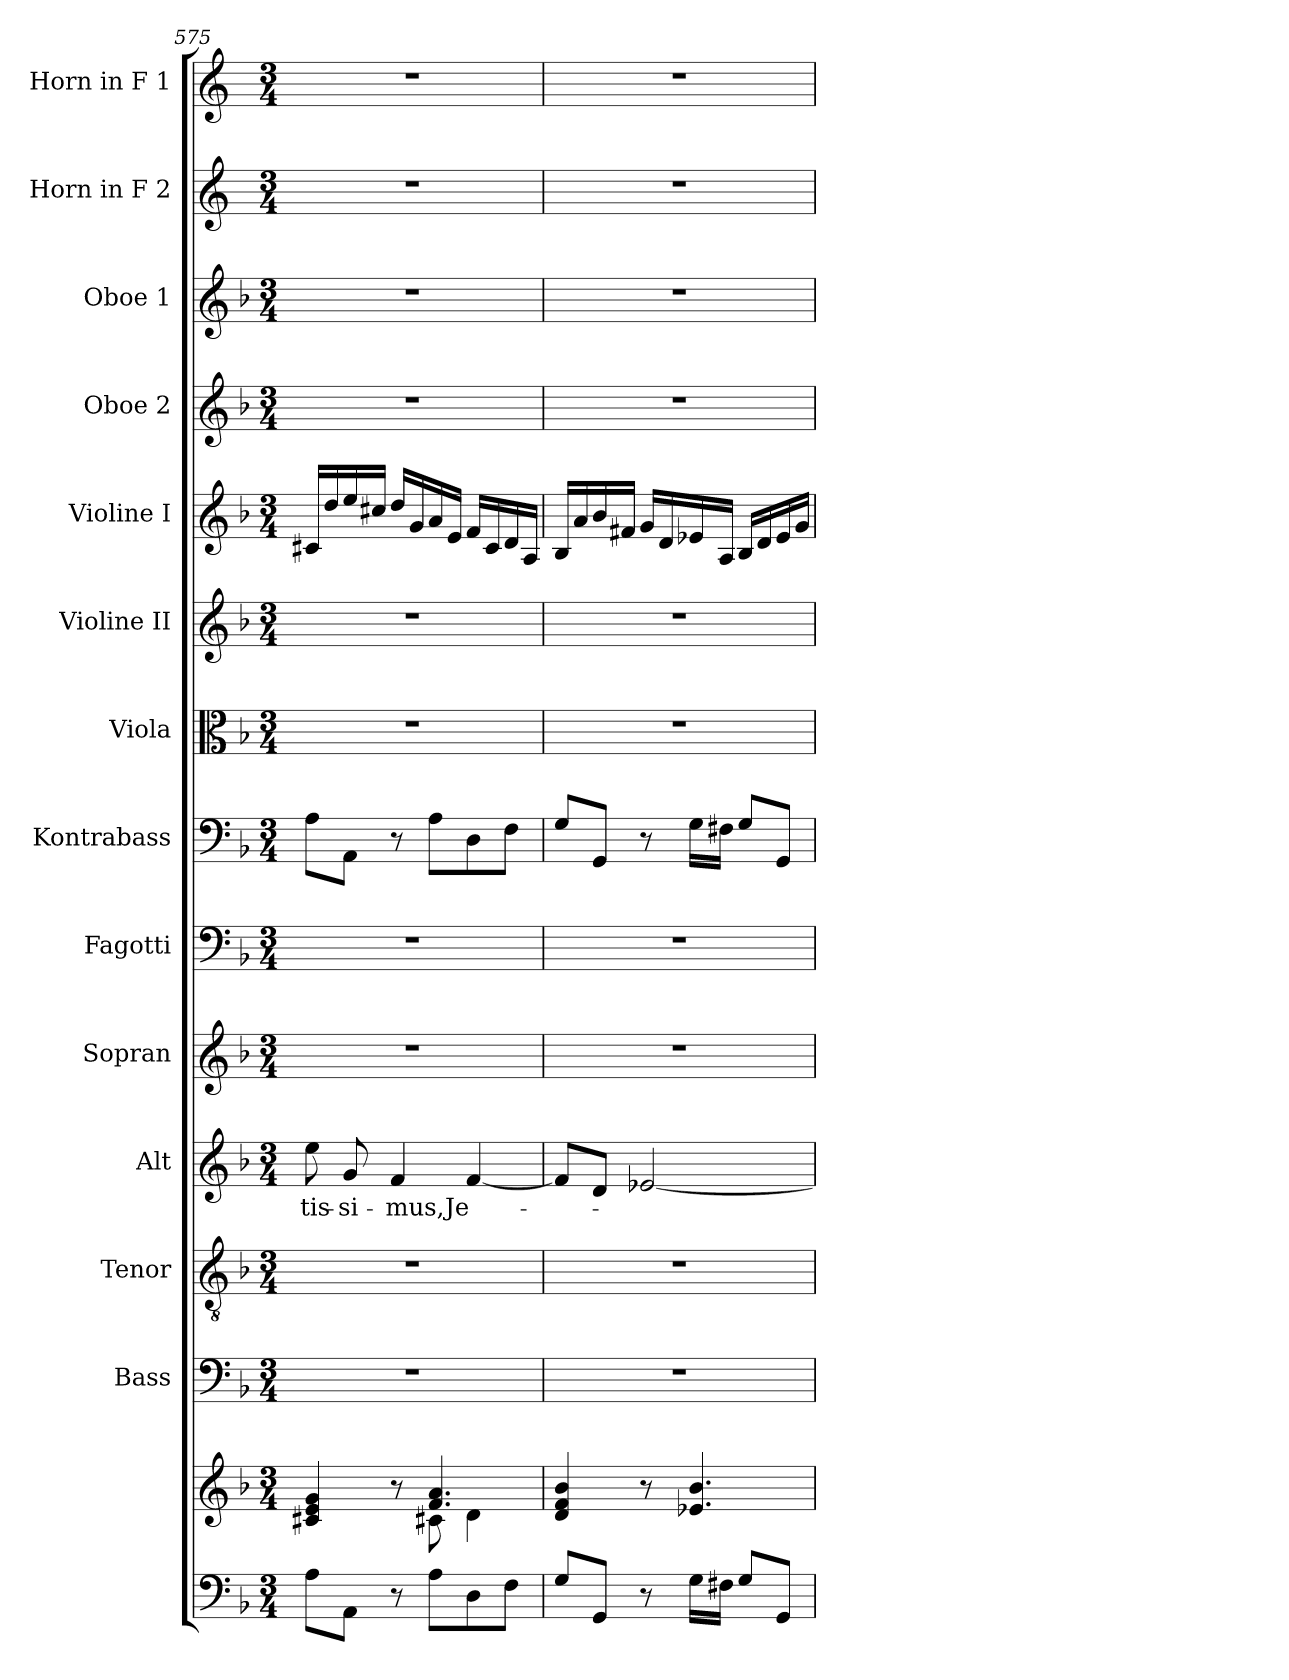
**kern	**kern	**kern	**kern	**kern	**text	**kern	**kern	**kern	**kern	**kern	**kern	**kern	**kern	**kern	**kern
*part14	*part14	*part13	*part12	*part11	*part11	*part10	*part9	*part8	*part7	*part6	*part5	*part4	*part3	*part2	*part1
*staff15	*staff14	*staff13	*staff12	*staff11	*staff11	*staff10	*staff9	*staff8	*staff7	*staff6	*staff5	*staff4	*staff3	*staff2	*staff1
*	*	*I"Bass	*I"Tenor	*I"Alt	*	*I"Sopran	*I"Fagotti	*I"Kontrabass	*I"Viola	*I"Violine II	*I"Violine I	*I"Oboe 2	*I"Oboe 1	*I"Horn in F 2	*I"Horn in F 1
*	*	*I'B.	*I'T.	*I'A.	*	*I'S.	*I'Fg.	*I'Kb.	*I'Vla.	*I'Vl. II	*I'Vl. I	*I'Ob. 2	*I'Ob. 1	*	*
*clefF4	*clefG2	*clefF4	*clefGv2	*clefG2	*	*clefG2	*clefF4	*clefF4	*clefC3	*clefG2	*clefG2	*clefG2	*clefG2	*clefG2	*clefG2
*	*	*	*	*	*	*	*	*ITrd7c12	*	*	*	*	*	*ITrd4c7	*ITrd4c7
*k[b-]	*k[b-]	*k[b-]	*k[b-]	*k[b-]	*	*k[b-]	*k[b-]	*k[b-]	*k[b-]	*k[b-]	*k[b-]	*k[b-]	*k[b-]	*k[b-]	*k[b-]
*F:	*F:	*F:	*F:	*F:	*	*F:	*F:	*F:	*F:	*F:	*F:	*F:	*F:	*F:	*F:
*M3/4	*M3/4	*M3/4	*M3/4	*M3/4	*	*M3/4	*M3/4	*M3/4	*M3/4	*M3/4	*M3/4	*M3/4	*M3/4	*M3/4	*M3/4
=575	=575	=575	=575	=575	=575	=575	=575	=575	=575	=575	=575	=575	=575	=575	=575
*	*^	*	*	*	*	*	*	*	*	*	*	*	*	*	*
!	!	!	!	!	!	!LO:LY:b	!	!	!	!	!	!	!	!	!	!
8A\L	4c#X/ 4e/ 4g/	4.ryy	2.r	2.r	8ee\	-tis-	2.r	2.r	8AA\L	2.r	2.r	16c#X/LL	2.r	2.r	2.r	2.r
.	.	.	.	.	.	.	.	.	.	.	.	16dd/	.	.	.	.
!	!	!	!	!	!	!LO:LY:b	!	!	!	!	!	!	!	!	!	!
8AA\J	.	.	.	.	8g/	-si-	.	.	8AAA\J	.	.	16ee/	.	.	.	.
.	.	.	.	.	.	.	.	.	.	.	.	16cc#X/JJ	.	.	.	.
!	!	!	!	!	!	!LO:LY:b	!	!	!	!	!	!	!	!	!	!
8r	8r	.	.	.	4f/	-mus,	.	.	8r	.	.	16dd/LL	.	.	.	.
.	.	.	.	.	.	.	.	.	.	.	.	16g/	.	.	.	.
8A\L	4.f/ 4.a/	8c#X\	.	.	.	.	.	.	8AA\L	.	.	16a/	.	.	.	.
.	.	.	.	.	.	.	.	.	.	.	.	16e/JJ	.	.	.	.
!	!	!	!	!	!	!LO:LY:b	!	!	!	!	!	!	!	!	!	!
8D\	.	4d\	.	.	[4f/	Je-	.	.	8DD\	.	.	16f/LL	.	.	.	.
.	.	.	.	.	.	.	.	.	.	.	.	16c#/	.	.	.	.
8F\J	.	.	.	.	.	.	.	.	8FF\J	.	.	16d/	.	.	.	.
.	.	.	.	.	.	.	.	.	.	.	.	16A/JJ	.	.	.	.
*	*v	*v	*	*	*	*	*	*	*	*	*	*	*	*	*	*
=576	=576	=576	=576	=576	=576	=576	=576	=576	=576	=576	=576	=576	=576	=576	=576
8G/L	4d/ 4f/ 4b-/	2.r	2.r	8f/L]	.	2.r	2.r	8GG/L	2.r	2.r	16B-/LL	2.r	2.r	2.r	2.r
.	.	.	.	.	.	.	.	.	.	.	16a/	.	.	.	.
8GG/J	.	.	.	8d/J	.	.	.	8GGG/J	.	.	16b-/	.	.	.	.
.	.	.	.	.	.	.	.	.	.	.	16f#X/JJ	.	.	.	.
8r	8r	.	.	[2e-X/	.	.	.	8r	.	.	16g/LL	.	.	.	.
.	.	.	.	.	.	.	.	.	.	.	16d/	.	.	.	.
16G\LL	4.e-X/ 4.b-/	.	.	.	.	.	.	16GG\LL	.	.	16e-X/	.	.	.	.
16F#X\JJ	.	.	.	.	.	.	.	16FF#X\JJ	.	.	16A/JJ	.	.	.	.
8G/L	.	.	.	.	.	.	.	8GG/L	.	.	16B-/LL	.	.	.	.
.	.	.	.	.	.	.	.	.	.	.	16d/	.	.	.	.
8GG/J	.	.	.	.	.	.	.	8GGG/J	.	.	16e-/	.	.	.	.
.	.	.	.	.	.	.	.	.	.	.	16g/JJ	.	.	.	.
=	=	=	=	=	=	=	=	=	=	=	=	=	=	=	=
*-	*-	*-	*-	*-	*-	*-	*-	*-	*-	*-	*-	*-	*-	*-	*-
